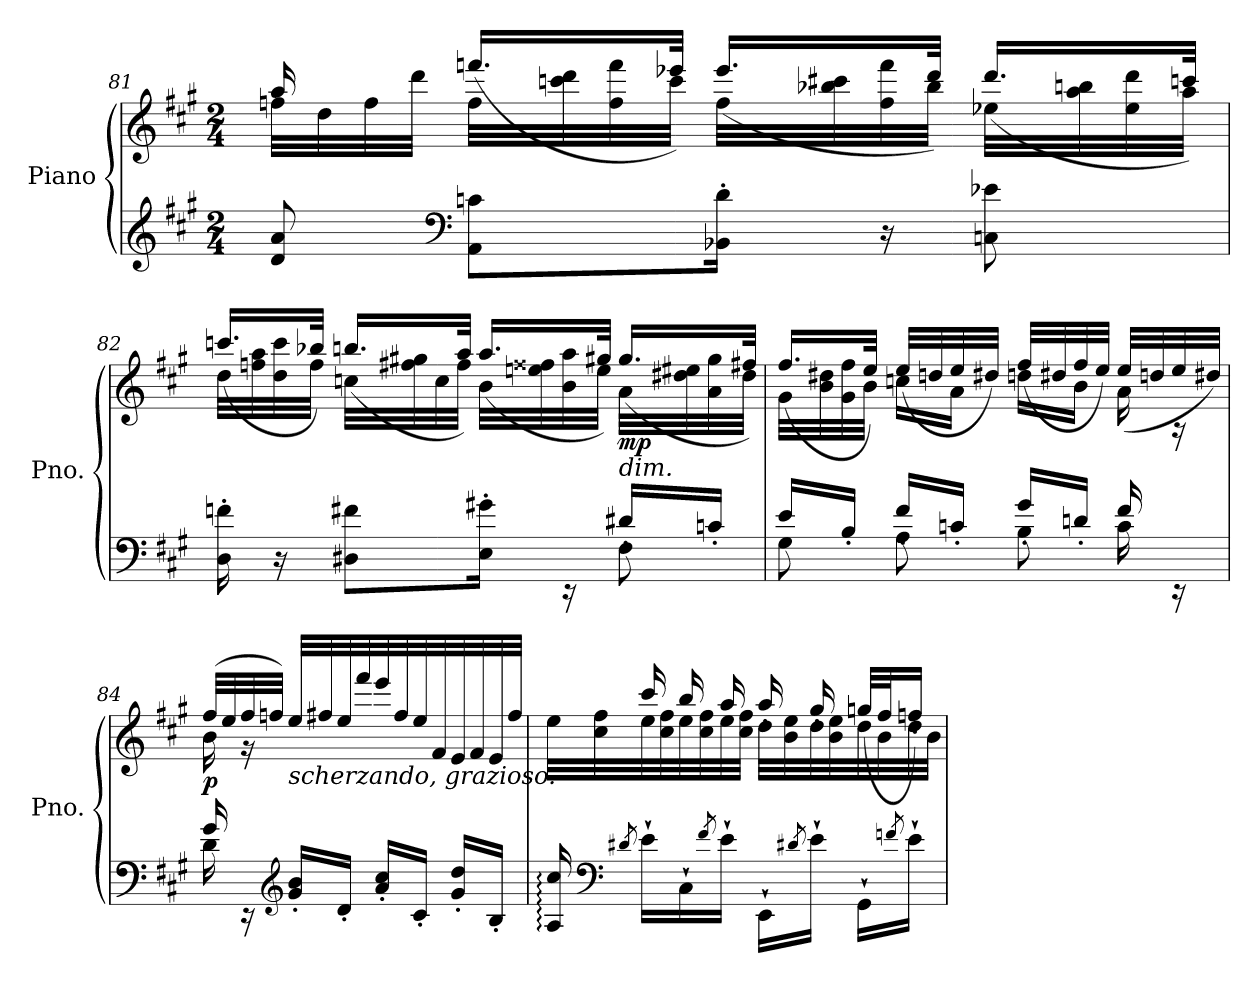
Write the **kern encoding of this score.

**kern	**kern	**dynam
*part1	*part1	*part1
*staff2	*staff1	*staff1/2
*I"Piano	*	*
*I'Pno.	*	*
*clefG2	*clefG2	*
*k[f#c#g#]	*k[f#c#g#]	*
*M2/4	*M2/4	*
=81	=81	=81
*	*^	*
8d/ 8a/	32ffn\LLL	16aa/	.
.	32dd\	.	.
.	32ff\	16ryy	.
.	32ddd\JJJ	.	.
*clefF4	*	*	*
8AA\ 8cn\L	32ff\LLL	(>16.fffn/LL	.
.	32cccn\ 32ddd\	.	.
.	32ff\ 32fff\	.	.
.	32ccc\JJJ	32eee-X/JJk)	.
16BB-X\' 16d\'Jk	32ff\LLL	(>16.eee-/LL	.
.	32bb-X\ 32ccc#X\	.	.
16r	32ff\ 32fff\	.	.
.	32bb-\JJJ	32ddd/JJk)	.
8Cn\ 8e-X\	32ee-X\LLL	(>16.ddd/LL	.
.	32aa\ 32bbn\	.	.
.	32ee-\ 32ddd\	.	.
.	32aa\JJJ	32cccn/JJk)	.
!!LO:PB:g=z	!!
=82	=82	=82	=82
*^	*	*	*
16D\' 16fn\'	4.ryy	32dd\LLL	(>16.cccn/LL	.
.	.	32ffn\ 32aa\	.	.
16r	.	32dd\ 32ccc\	.	.
.	.	32ff\JJJ	32bb-X/JJk)	.
8D#X\ 8f#X\L	.	32ccn\LLL	(>16.bbn/LL	.
.	.	32ff#X\ 32gg#X\	.	.
.	.	32cc\	.	.
.	.	32ff#\JJJ	32aa/JJk)	.
16E\' 16g#X\'Jk	.	32b\LLL	(>16.aa/LL	.
.	.	32een\ 32ff##X\	.	.
16rEE	.	32b\ 32aa\	.	.
.	.	32ee\JJJ	32gg#X/JJk)	.
!	!	!LO:TX:b:i:t=dim.	!	!
!	!	!	!	!LO:DY:b
8F#\	16d#X'/LL	32a\LLL	(>16.gg#/LL	mp
.	.	32dd#X\ 32ee#X\	.	.
.	16cn'/JJ	32a\ 32gg#\	.	.
.	.	32dd#\JJJ	32ff#X/JJk)	.
=83	=83	=83	=83	=83
8G#\	16e'/LL	32g#\LLL	(>16.ff#/LL	.
.	.	32b\ 32dd#X\	.	.
.	16B'/JJ	32g#\ 32ff#\	.	.
.	.	32b\JJJ	32ee/JJk)	.
8A\	16f#'/LL	16ccn\LL	(>32ee/LLL	.
.	.	.	32ddn/	.
.	16cn'/JJ	16a\JJ	32ee/	.
.	.	.	32dd#X/JJJ)	.
8B\	16g#'/LL	16ddn\LL	(>32ff#/LLL	.
.	.	.	32dd#X/	.
.	16dn'/JJ	16b\JJ	32ff#/	.
.	.	.	32ee/JJJ)	.
16c\	16f#/	16a\	(>32ee/LLL	.
.	.	.	32ddn/	.
16rEE	16ryy	16rA	32ee/	.
.	.	.	32dd#X/JJJ)	.
!!LO:LB:g=z	!!
=84	=84	=84	=84	=84
!	!	!	!	!LO:DY:b
16d\	16g#/	(>32ff#/LLL	16b\	p
.	.	32ee/	.	.
16rEE	4..ryy	32ff#/	16r	.
.	.	32ffn/JJJ)	.	.
*clefG2	*	*	*	*
!	!	!LO:TX:b:i:t=scherzando, grazioso.	!	!
16g#/' 16b/'LL	.	32ee/LLL	4.ryy	.
.	.	32ff#X/	.	.
16d'/JJ	.	32ee/	.	.
.	.	32fff#/	.	.
16a/' 16cc#/'LL	.	32eee/	.	.
.	.	32ff#/	.	.
16c#'/JJ	.	32ee/	.	.
.	.	32f#/	.	.
16g#/' 16dd/'LL	.	32e/	.	.
.	.	32f#/	.	.
16B'/JJ	.	32e/	.	.
.	.	32ff#/JJJ	.	.
*v	*v	*	*	*
=85	=85	=85	=85
16A/: 16cc#/:	32ee\LLL	16ryy	.
.	32cc#\ 32ff#\	.	.
*clefF4	*	*	*
8qd#X/	.	.	.
16e`\LL	32ee\	16ccc#'/	.
.	32cc#\ 32ff#\	.	.
16C#`\	32ee\	16bb'/	.
.	32cc#\ 32ff#\	.	.
8qf#/	.	.	.
16e`\JJ	32ee\	16aa'/	.
.	32cc#\ 32ff#\JJJ	.	.
16EE`\LL	32dd\LLL	16aa'/	.
.	32b\ 32ee\	.	.
8qd#X/	.	.	.
16e`\JJ	32dd\	16gg#'/	.
.	32b\ 32ee\	.	.
16GG#`\LL	32dd\	(>32ggn/LLL	.
.	32b\	32ff#/J	.
8qfn/	.	.	.
16e`\JJ	32dd\	16ffn'/JJ)	.
.	32b\JJJ	.	.
*	*v	*v	*
=	=	=
*-	*-	*-
